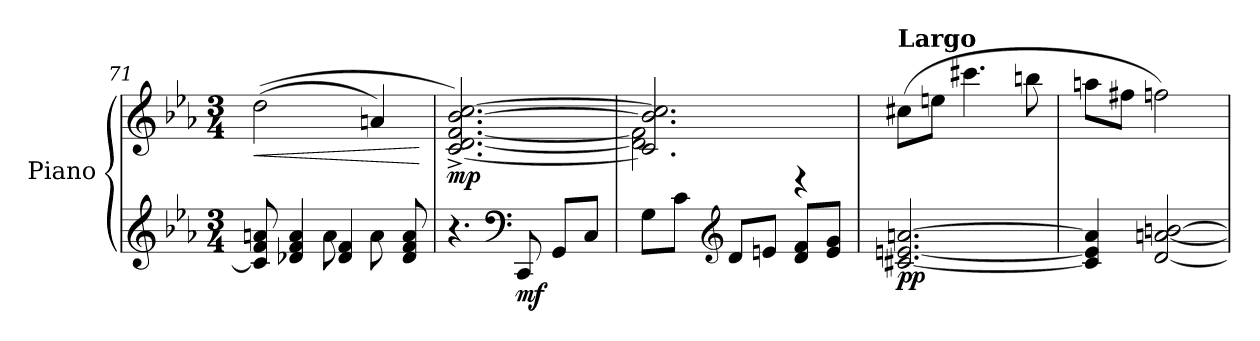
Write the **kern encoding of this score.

**kern	**kern	**dynam
*part1	*part1	*part1
*staff2	*staff1	*staff1/2
*I"Piano	*	*
*I'Pno.	*	*
*clefG2	*clefG2	*
*k[b-e-a-]	*k[b-e-a-]	*
*M3/4	*M3/4	*
=71	=71	=71
*^	*	*
!	!	!	!LO:HP:b
8c#/] 8f/ 8an/	4.ryy	(>(>2dd\	<
4d-X/ 4f/ 4a/	.	.	.
4d-/ 4f/	8a\	.	.
.	8a\)	4an/)	.
(<8d-/ 8f/ 8a/	8ryy	.	.
*v	*v	*	*
.	.	[
=72	=72	=72
!	!	!LO:DY:b
4.r	[2.c/^ [2.d/^ [2.f/^ [2.b-/^ [2.cc/^)	mp
*clefF4	*	*
!	!	!LO:DY:b=2
8CC/	.	mf
8GG/L	.	.
8C/J	.	.
=73	=73	=73
*	*^	*
8G\L	2.c/] 2.b-/] 2.cc/]	2d\] 2f\]	.
8c\J	.	.	.
*clefG2	*	*	*
8d/L	.	.	.
8en/J	.	.	.
8d/ 8f/L	.	4r	.
8e/ 8g/J	.	.	.
*	*v	*v	*
=74	=74	=74
!!LO:REH:place=s1:a:B:fs=14:t=IV
!	!LO:TX:a:B:t=Largo	!
!	!	!LO:DY:b=2
!	!	!LO:DY:n=1:b
[2.c#X/ [2.en/ [2.an/	(>8cc#X\L	p p
.	8een\J	.
.	4.ccc#X\	.
.	8bbn\	.
=75	=75	=75
4c#/] 4e/] 4a/]	8aan\L	.
.	8ff#X\J	.
[2d/ [2an/ [2bn/	2ffn\)	.
=	=	=
*-	*-	*-
